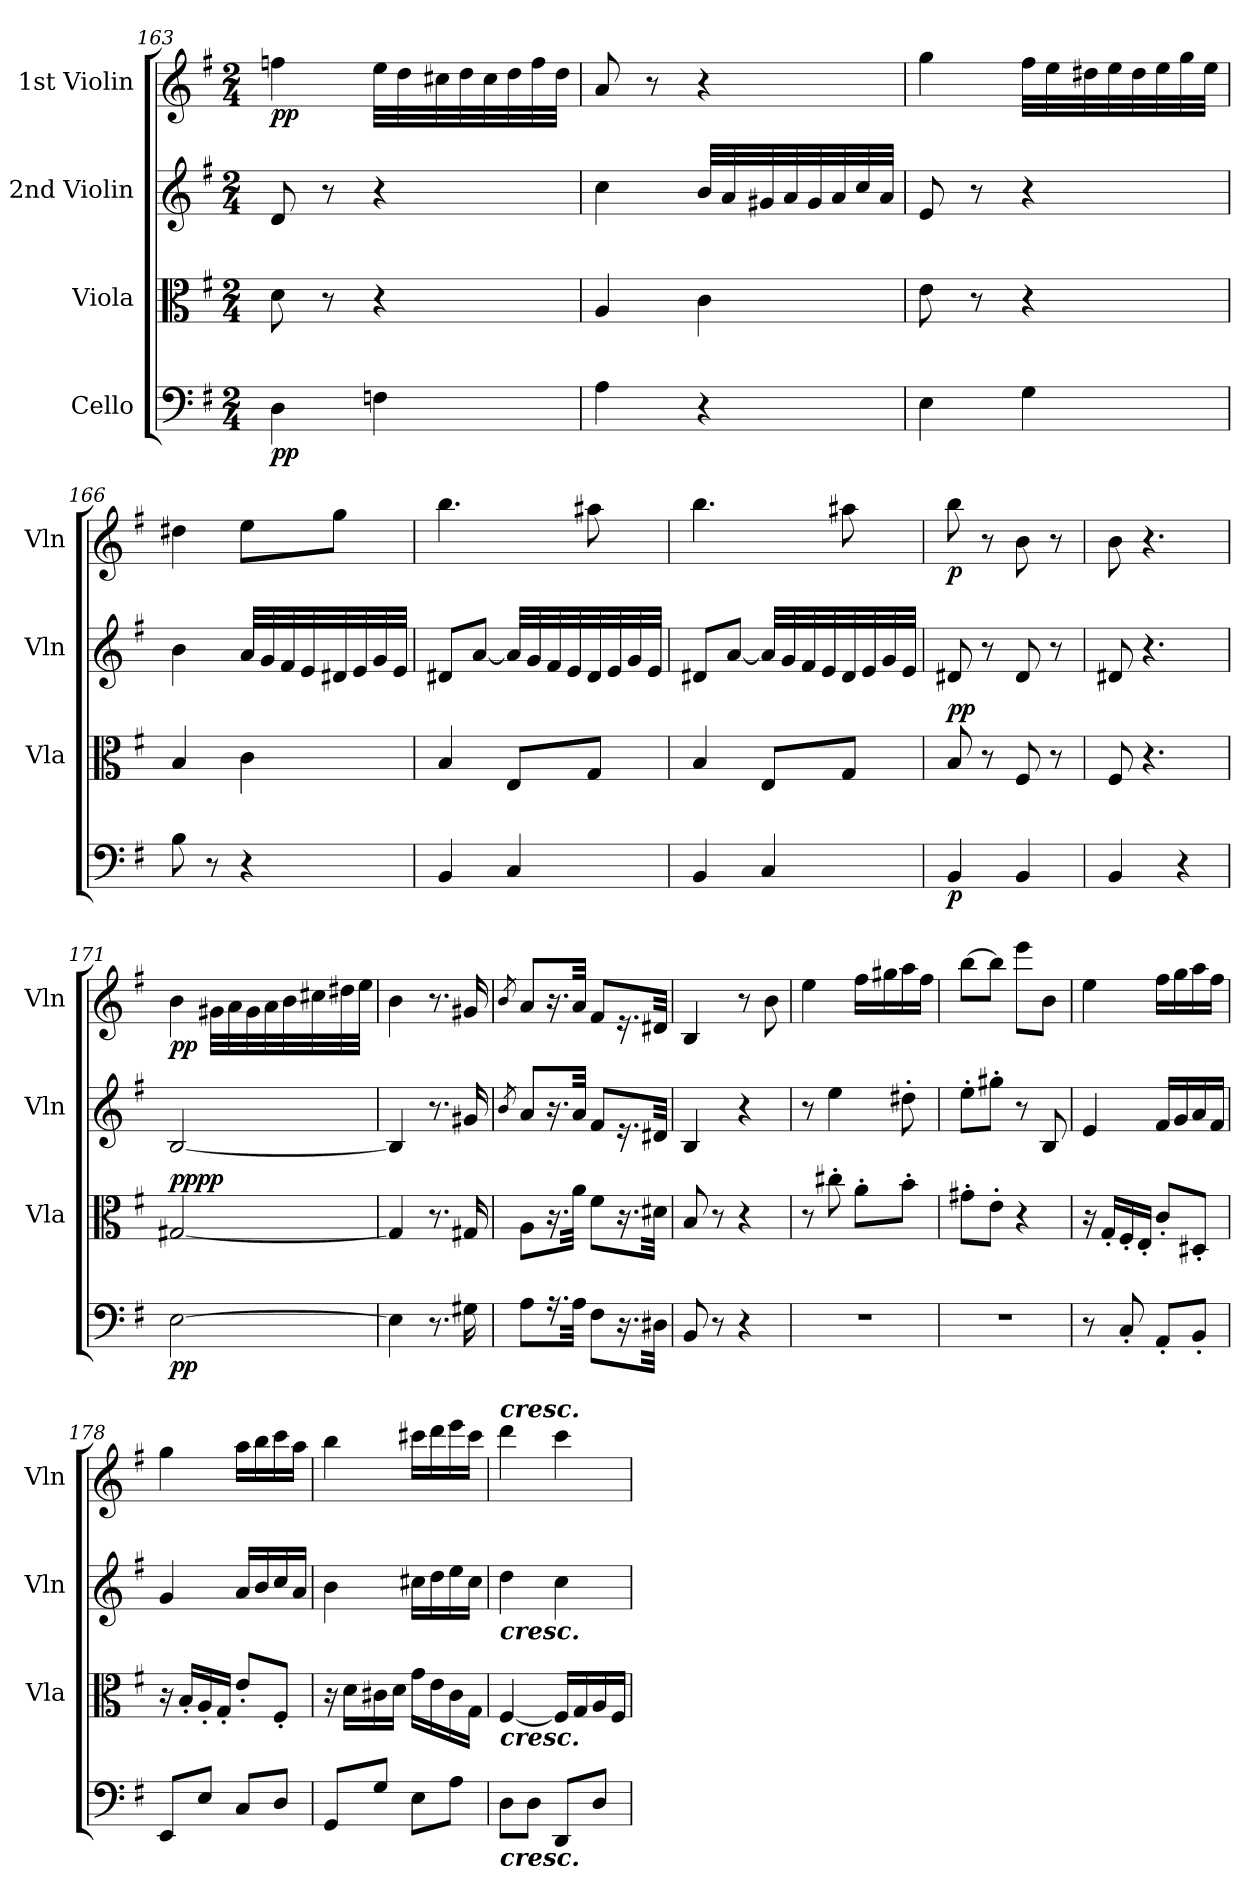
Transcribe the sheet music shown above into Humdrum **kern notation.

**kern	**dynam	**kern	**dynam	**kern	**kern	**dynam
*part4	*part4	*part3	*part3	*part2	*part1	*part1
*staff4	*staff4	*staff3	*staff3	*staff2	*staff1	*staff1
*I"Cello	*	*I"Viola	*	*I"2nd Violin	*I"1st Violin	*
*	*	*I'Vla	*	*I'Vln	*I'Vln	*
*clefF4	*	*clefC3	*	*clefG2	*clefG2	*
*k[f#]	*	*k[f#]	*	*k[f#]	*k[f#]	*
*G:	*	*G:	*	*G:	*G:	*
*M2/4	*	*M2/4	*	*M2/4	*M2/4	*
=163	=163	=163	=163	=163	=163	=163
!	!LO:DY:b	!	!	!	!	!LO:DY:b
4D\	pp	8d\	.	8d/	4ffn\	pp
.	.	8r	.	8r	.	.
4Fn\	.	4r	.	4r	32ee\LLL	.
.	.	.	.	.	32dd\	.
.	.	.	.	.	32cc#X\	.
.	.	.	.	.	32dd\	.
.	.	.	.	.	32cc#\	.
.	.	.	.	.	32dd\	.
.	.	.	.	.	32ff\	.
.	.	.	.	.	32dd\JJJ	.
=164	=164	=164	=164	=164	=164	=164
4A\	.	4A/	.	4cc\	8a/	.
.	.	.	.	.	8r	.
4r	.	4c\	.	32b/LLL	4r	.
.	.	.	.	32a/	.	.
.	.	.	.	32g#X/	.	.
.	.	.	.	32a/	.	.
.	.	.	.	32g#/	.	.
.	.	.	.	32a/	.	.
.	.	.	.	32cc/	.	.
.	.	.	.	32a/JJJ	.	.
=165	=165	=165	=165	=165	=165	=165
4E\	.	8e\	.	8e/	4gg\	.
.	.	8r	.	8r	.	.
4G\	.	4r	.	4r	32ff#\LLL	.
.	.	.	.	.	32ee\	.
.	.	.	.	.	32dd#X\	.
.	.	.	.	.	32ee\	.
.	.	.	.	.	32dd#\	.
.	.	.	.	.	32ee\	.
.	.	.	.	.	32gg\	.
.	.	.	.	.	32ee\JJJ	.
=166	=166	=166	=166	=166	=166	=166
8B\	.	4B/	.	4b\	4dd#X\	.
8r	.	.	.	.	.	.
4r	.	4c\	.	32a/LLL	8ee\L	.
.	.	.	.	32g/	.	.
.	.	.	.	32f#/	.	.
.	.	.	.	32e/	.	.
.	.	.	.	32d#X/	8gg\J	.
.	.	.	.	32e/	.	.
.	.	.	.	32g/	.	.
.	.	.	.	32e/JJJ	.	.
=167	=167	=167	=167	=167	=167	=167
4BB/	.	4B/	.	8d#X/L	4.bb\	.
.	.	.	.	[8a/J	.	.
4C/	.	8E/L	.	32a/LLL]	.	.
.	.	.	.	32g/	.	.
.	.	.	.	32f#/	.	.
.	.	.	.	32e/	.	.
.	.	8G/J	.	32d#/	8aa#X\	.
.	.	.	.	32e/	.	.
.	.	.	.	32g/	.	.
.	.	.	.	32e/JJJ	.	.
=168	=168	=168	=168	=168	=168	=168
4BB/	.	4B/	.	8d#X/L	4.bb\	.
.	.	.	.	[8a/J	.	.
4C/	.	8E/L	.	32a/LLL]	.	.
.	.	.	.	32g/	.	.
.	.	.	.	32f#/	.	.
.	.	.	.	32e/	.	.
.	.	8G/J	.	32d#/	8aa#X\	.
.	.	.	.	32e/	.	.
.	.	.	.	32g/	.	.
.	.	.	.	32e/JJJ	.	.
=169	=169	=169	=169	=169	=169	=169
!	!LO:DY:b	!	!LO:DY:b	!	!	!
!	!	!	!LO:DY:n=1:a	!	!	!LO:DY:b
4BB/	p	8B/	p p	8d#X/	8bb\	p
.	.	8r	.	8r	8r	.
4BB/	.	8F#/	.	8d#/	8b\	.
.	.	8r	.	8r	8r	.
=170	=170	=170	=170	=170	=170	=170
4BB/	.	8F#/	.	8d#X/	8b\	.
.	.	4.r	.	4.r	4.r	.
4r	.	.	.	.	.	.
=171	=171	=171	=171	=171	=171	=171
!	!LO:DY:b	!	!LO:DY:b	!	!	!
!	!	!	!LO:DY:n=1:a	!	!	!LO:DY:b
[2E\	pp	[2G#X/	pp pp	[2B/	4b\	pp
.	.	.	.	.	32g#X\LLL	.
.	.	.	.	.	32a\	.
.	.	.	.	.	32g#\	.
.	.	.	.	.	32a\	.
.	.	.	.	.	32b\	.
.	.	.	.	.	32cc#X\	.
.	.	.	.	.	32dd#X\	.
.	.	.	.	.	32ee\JJJ	.
=172	=172	=172	=172	=172	=172	=172
4E\]	.	4G#/]	.	4B/]	4b\	.
8.r	.	8.r	.	8.r	8.r	.
16G#X\	.	16G#X/	.	16g#X/	16g#X/	.
=173	=173	=173	=173	=173	=173	=173
.	.	.	.	8qb/	8qb/	.
8A\L	.	8A\L	.	8a/L	8a/L	.
16.r	.	16.r	.	16.r	16.r	.
32A\Jkk	.	32a\Jkk	.	32a/Jkk	32a/Jkk	.
8F#\L	.	8f#\L	.	8f#/L	8f#/L	.
16.r	.	16.r	.	16.r	16.r	.
32D#X\Jkk	.	32d#X\Jkk	.	32d#X/Jkk	32d#X/Jkk	.
=174	=174	=174	=174	=174	=174	=174
8BB/	.	8B/	.	4B/	4B/	.
8r	.	8r	.	.	.	.
4r	.	4r	.	4r	8r	.
.	.	.	.	.	8b\	.
=175	=175	=175	=175	=175	=175	=175
2r	.	8r	.	8r	4ee\	.
.	.	8cc#X'\	.	4ee\	.	.
.	.	8a'\L	.	.	16ff#\LL	.
.	.	.	.	.	16gg#X\	.
.	.	8b'\J	.	8dd#X'\	16aa\	.
.	.	.	.	.	16ff#\JJ	.
=176	=176	=176	=176	=176	=176	=176
2r	.	8g#X'\L	.	8ee'\L	[8bb\L	.
.	.	8e'\J	.	8gg#X'\J	8bb\J]	.
.	.	4r	.	8r	8eee\L	.
.	.	.	.	8B/	8b\J	.
=177	=177	=177	=177	=177	=177	=177
8r	.	16r	.	4e/	4ee\	.
.	.	16G'/LL	.	.	.	.
8C'/	.	16F#'/	.	.	.	.
.	.	16E'/JJ	.	.	.	.
8AA'/L	.	8c'/L	.	16f#/LL	16ff#\LL	.
.	.	.	.	16g/	16gg\	.
8BB'/J	.	8D#X'/J	.	16a/	16aa\	.
.	.	.	.	16f#/JJ	16ff#\JJ	.
=178	=178	=178	=178	=178	=178	=178
8EE/L	.	16r	.	4g/	4gg\	.
.	.	16B'/LL	.	.	.	.
8E/J	.	16A'/	.	.	.	.
.	.	16G'/JJ	.	.	.	.
8C/L	.	8e'/L	.	16a/LL	16aa\LL	.
.	.	.	.	16b/	16bb\	.
8D/J	.	8F#'/J	.	16cc/	16ccc\	.
.	.	.	.	16a/JJ	16aa\JJ	.
=179	=179	=179	=179	=179	=179	=179
8GG/L	.	16r	.	4b\	4bb\	.
.	.	16d\LL	.	.	.	.
8G/J	.	16c#X\	.	.	.	.
.	.	16d\JJ	.	.	.	.
8E\L	.	16g\LL	.	16cc#X\LL	16ccc#X\LL	.
.	.	16e\	.	16dd\	16ddd\	.
8A\J	.	16c#\	.	16ee\	16eee\	.
.	.	16G\JJ	.	16cc#\JJ	16ccc#\JJ	.
=180	=180	=180	=180	=180	=180	=180
!	!	!	!	!	!LO:TX:a:Bi:t=cresc.	!
!	!	!	!	!LO:TX:b:Bi:t=cresc.	!	!
!	!	!LO:TX:b:Bi:t=cresc.	!	!	!	!
!LO:TX:b:Bi:t=cresc.	!	!	!	!	!	!
8D\L	.	[4F#/	.	4dd\	4ddd\	.
8D\J	.	.	.	.	.	.
8DD/L	.	16F#/LL]	.	4cc\	4ccc\	.
.	.	16G/	.	.	.	.
8D/J	.	16A/	.	.	.	.
.	.	16F#/JJ	.	.	.	.
=	=	=	=	=	=	=
*-	*-	*-	*-	*-	*-	*-
